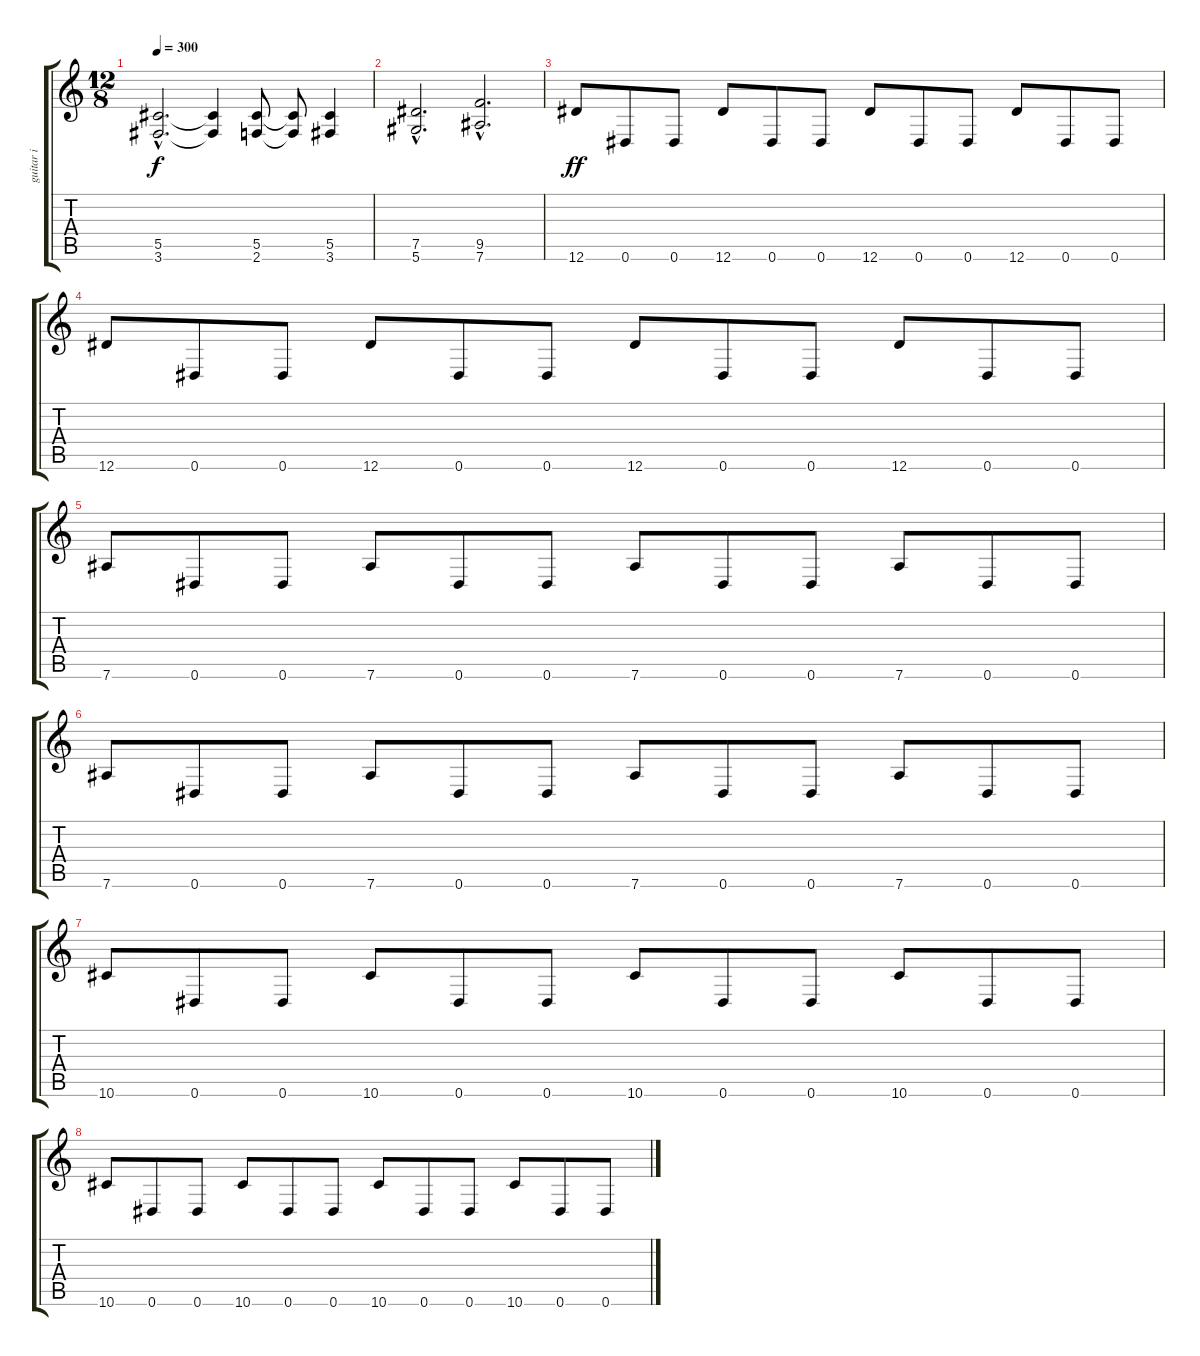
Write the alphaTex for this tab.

\track ("guitar i" "guitar i") {instrument overdrivenguitar}
\staff {score tabs}
\tuning (Eb4 Bb3 Gb3 Db3 Ab2 Eb2) {hide}
\ts (12 8)
\tempo 300
\clef g2
\ks c
(5.5{hac} 3.6{hac}).2{d dy f} (5.5{t} 3.6{t}).4 (5.5 2.6).8 (5.5{t} 2.6{t}).8 (5.5 3.6).4 |
(7.5{hac} 5.6{hac}).2{d} (9.5{hac} 7.6{hac}).2{d} |
12.6.8{dy ff} 0.6.8 0.6.8 12.6.8 0.6.8 0.6.8 12.6.8 0.6.8 0.6.8 12.6.8 0.6.8 0.6.8 |
12.6.8 0.6.8 0.6.8 12.6.8 0.6.8 0.6.8 12.6.8 0.6.8 0.6.8 12.6.8 0.6.8 0.6.8 |
7.6.8 0.6.8 0.6.8 7.6.8 0.6.8 0.6.8 7.6.8 0.6.8 0.6.8 7.6.8 0.6.8 0.6.8 |
7.6.8 0.6.8 0.6.8 7.6.8 0.6.8 0.6.8 7.6.8 0.6.8 0.6.8 7.6.8 0.6.8 0.6.8 |
10.6.8 0.6.8 0.6.8 10.6.8 0.6.8 0.6.8 10.6.8 0.6.8 0.6.8 10.6.8 0.6.8 0.6.8 |
10.6.8 0.6.8 0.6.8 10.6.8 0.6.8 0.6.8 10.6.8 0.6.8 0.6.8 10.6.8 0.6.8 0.6.8
